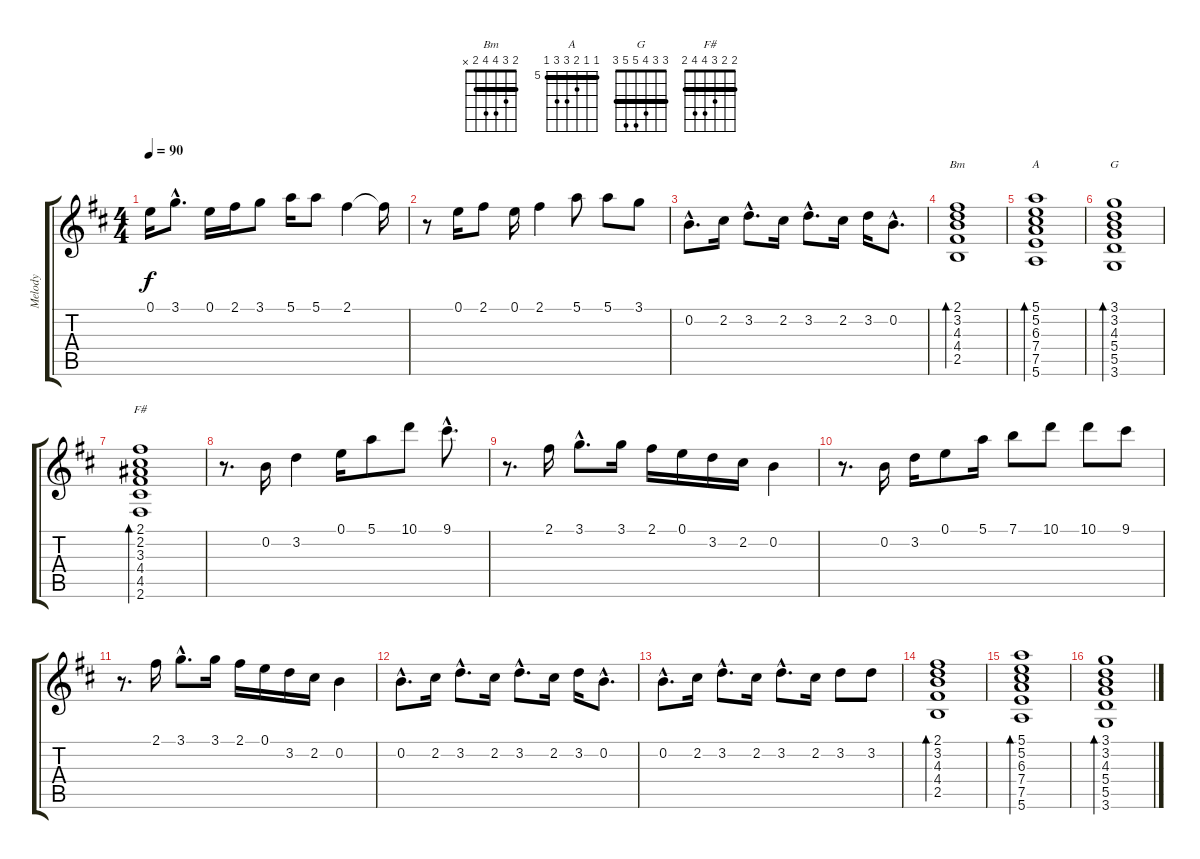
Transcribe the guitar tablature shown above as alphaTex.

\track ("Melody" "Melody") {instrument acousticguitarnylon}
\staff {score tabs}
\tuning (E4 B3 G3 D3 A2 E2) {hide}
\chord ("Bm" 2 3 4 4 2 x) {barre 2}
\chord ("A" 5 5 6 7 7 5) {firstfret 5 barre 5}
\chord ("G" 3 3 4 5 5 3) {barre 3}
\chord ("F#" 2 2 3 4 4 2) {barre 2}
\ts (4 4)
\tempo 90
\clef g2
\ks bminor
0.1.16{dy f} 3.1{hac}.8{d} 0.1.16 2.1.16 3.1.8 5.1.16 5.1.8 2.1.4 2.1{t}.16 |
r.8 0.1.16 2.1.8 0.1.16 2.1.4 5.1.8 5.1.8 3.1.8 |
0.2{hac}.8{d} 2.2.16 3.2{hac}.8{d} 2.2.16 3.2{hac}.8{d} 2.2.16 3.2.16 0.2{hac}.8{d} |
(2.1 3.2 4.3 4.4 2.5).1{bd 240 ch "Bm"} |
(5.1 5.2 6.3 7.4 7.5 5.6).1{bd 120 ch "A"} |
(3.1 3.2 4.3 5.4 5.5 3.6).1{bd 120 ch "G"} |
(2.1 2.2 3.3 4.4 4.5 2.6).1{bd 120 ch "F#"} |
r.8{d} 0.2.16 3.2.4 0.1.16 5.1.8 10.1.8 9.1{hac}.8{d} |
r.8{d} 2.1.16 3.1{hac}.8{d} 3.1.16 2.1.16 0.1.16 3.2.16 2.2.16 0.2.4 |
r.8{d} 0.2.16 3.2.16 0.1.8 5.1.16 7.1.8 10.1.8 10.1.8 9.1.8 |
r.8{d} 2.1.16 3.1{hac}.8{d} 3.1.16 2.1.16 0.1.16 3.2.16 2.2.16 0.2.4 |
0.2{hac}.8{d} 2.2.16 3.2{hac}.8{d} 2.2.16 3.2{hac}.8{d} 2.2.16 3.2.16 0.2{hac}.8{d} |
0.2{hac}.8{d} 2.2.16 3.2{hac}.8{d} 2.2.16 3.2{hac}.8{d} 2.2.16 3.2.8 3.2.8 |
(2.1 3.2 4.3 4.4 2.5).1{bd 120} |
(5.1 5.2 6.3 7.4 7.5 5.6).1{bd 120} |
(3.1 3.2 4.3 5.4 5.5 3.6).1{bd 120}
